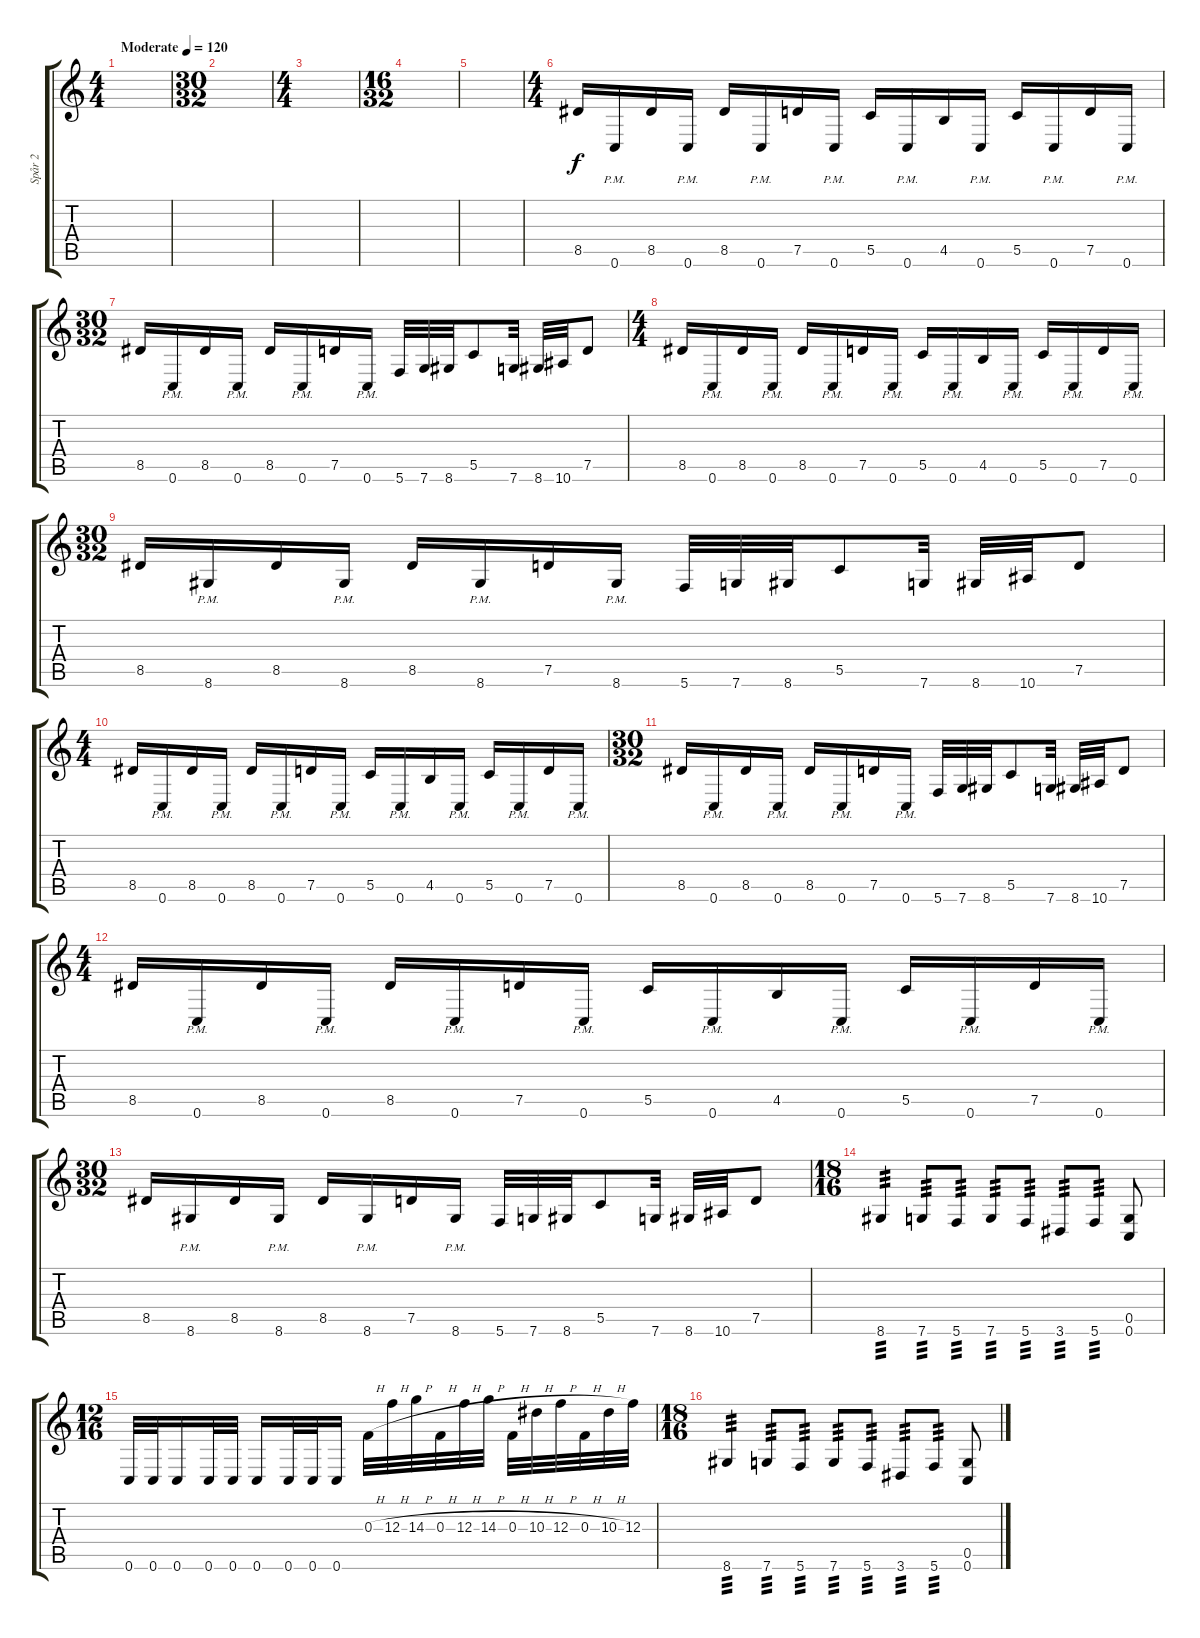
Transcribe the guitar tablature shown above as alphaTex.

\track ("Spår 2" "Spår 2") {instrument distortionguitar}
\staff {score tabs}
\tuning (D4 A3 F3 C3 G2 C2) {hide}
\ts (4 4)
\tempo (120 "Moderate")
\clef g2
\ks c
|
\ts (30 32)
|
\ts (4 4)
|
\ts (16 32)
|
|
\ts (4 4)
8.5.16 0.6{pm}.16 8.5.16 0.6{pm}.16 8.5.16 0.6{pm}.16 7.5.16 0.6{pm}.16 5.5.16 0.6{pm}.16 4.5.16 0.6{pm}.16 5.5.16 0.6{pm}.16 7.5.16 0.6{pm}.16 |
\ts (30 32)
8.5.16 0.6{pm}.16 8.5.16 0.6{pm}.16 8.5.16 0.6{pm}.16 7.5.16 0.6{pm}.16 5.6.32 7.6.32 8.6.32 5.5.8 7.6.32 8.6.32 10.6.32 7.5.8 |
\ts (4 4)
8.5.16 0.6{pm}.16 8.5.16 0.6{pm}.16 8.5.16 0.6{pm}.16 7.5.16 0.6{pm}.16 5.5.16 0.6{pm}.16 4.5.16 0.6{pm}.16 5.5.16 0.6{pm}.16 7.5.16 0.6{pm}.16 |
\ts (30 32)
8.5.16 8.6{pm}.16 8.5.16 8.6{pm}.16 8.5.16 8.6{pm}.16 7.5.16 8.6{pm}.16 5.6.32 7.6.32 8.6.32 5.5.8 7.6.32 8.6.32 10.6.32 7.5.8 |
\ts (4 4)
8.5.16 0.6{pm}.16 8.5.16 0.6{pm}.16 8.5.16 0.6{pm}.16 7.5.16 0.6{pm}.16 5.5.16 0.6{pm}.16 4.5.16 0.6{pm}.16 5.5.16 0.6{pm}.16 7.5.16 0.6{pm}.16 |
\ts (30 32)
8.5.16 0.6{pm}.16 8.5.16 0.6{pm}.16 8.5.16 0.6{pm}.16 7.5.16 0.6{pm}.16 5.6.32 7.6.32 8.6.32 5.5.8 7.6.32 8.6.32 10.6.32 7.5.8 |
\ts (4 4)
8.5.16 0.6{pm}.16 8.5.16 0.6{pm}.16 8.5.16 0.6{pm}.16 7.5.16 0.6{pm}.16 5.5.16 0.6{pm}.16 4.5.16 0.6{pm}.16 5.5.16 0.6{pm}.16 7.5.16 0.6{pm}.16 |
\ts (30 32)
8.5.16 8.6{pm}.16 8.5.16 8.6{pm}.16 8.5.16 8.6{pm}.16 7.5.16 8.6{pm}.16 5.6.32 7.6.32 8.6.32 5.5.8 7.6.32 8.6.32 10.6.32 7.5.8 |
\ts (18 16)
8.6.4{tp 3} 7.6.8{tp 3} 5.6.8{tp 3} 7.6.8{tp 3} 5.6.8{tp 3} 3.6.8{tp 3} 5.6.8{tp 3} (0.5 0.6).8 |
\ts (12 16)
0.6.32 0.6.32 0.6.16 0.6.32 0.6.32 0.6.16 0.6.32 0.6.32 0.6.16 0.3{h}.32 12.3{h}.32 14.3{h}.32 0.3{h}.32 12.3{h}.32 14.3{h}.32 0.3{h}.32 10.3{h}.32 12.3{h}.32 0.3{h}.32 10.3{h}.32 12.3.32 |
\ts (18 16)
8.6.4{tp 3} 7.6.8{tp 3} 5.6.8{tp 3} 7.6.8{tp 3} 5.6.8{tp 3} 3.6.8{tp 3} 5.6.8{tp 3} (0.5 0.6).8
